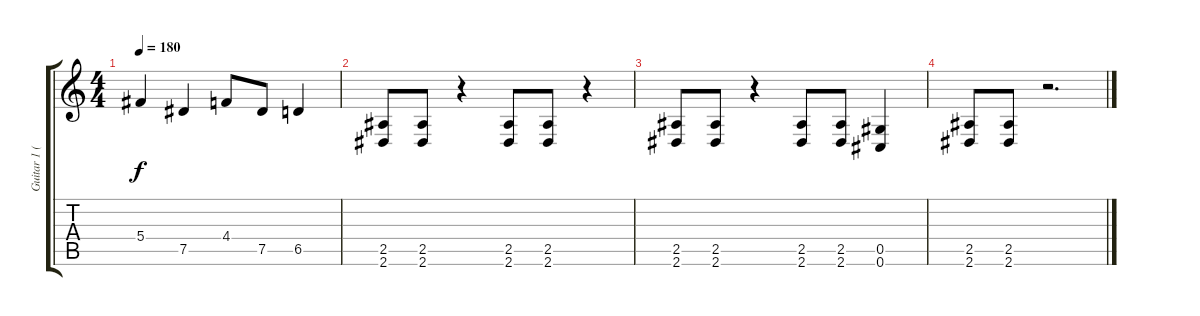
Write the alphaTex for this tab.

\track ("Guitar 1 (Lowest dropped to C#) " "Guitar 1 (") {instrument distortionguitar}
\staff {score tabs}
\tuning (Eb4 Bb3 Gb3 Db3 Ab2 Db2) {hide}
\ts (4 4)
\tempo 180
\clef g2
\ks c
5.4.4{dy f} 7.5.4 4.4.8 7.5.8 6.5.4 |
(2.5 2.6).8 (2.5 2.6).8 r.4 (2.5 2.6).8 (2.5 2.6).8 r.4 |
(2.5 2.6).8 (2.5 2.6).8 r.4 (2.5 2.6).8 (2.5 2.6).8 (0.5 0.6).4 |
(2.5 2.6).8 (2.5 2.6).8 r.2{d}
